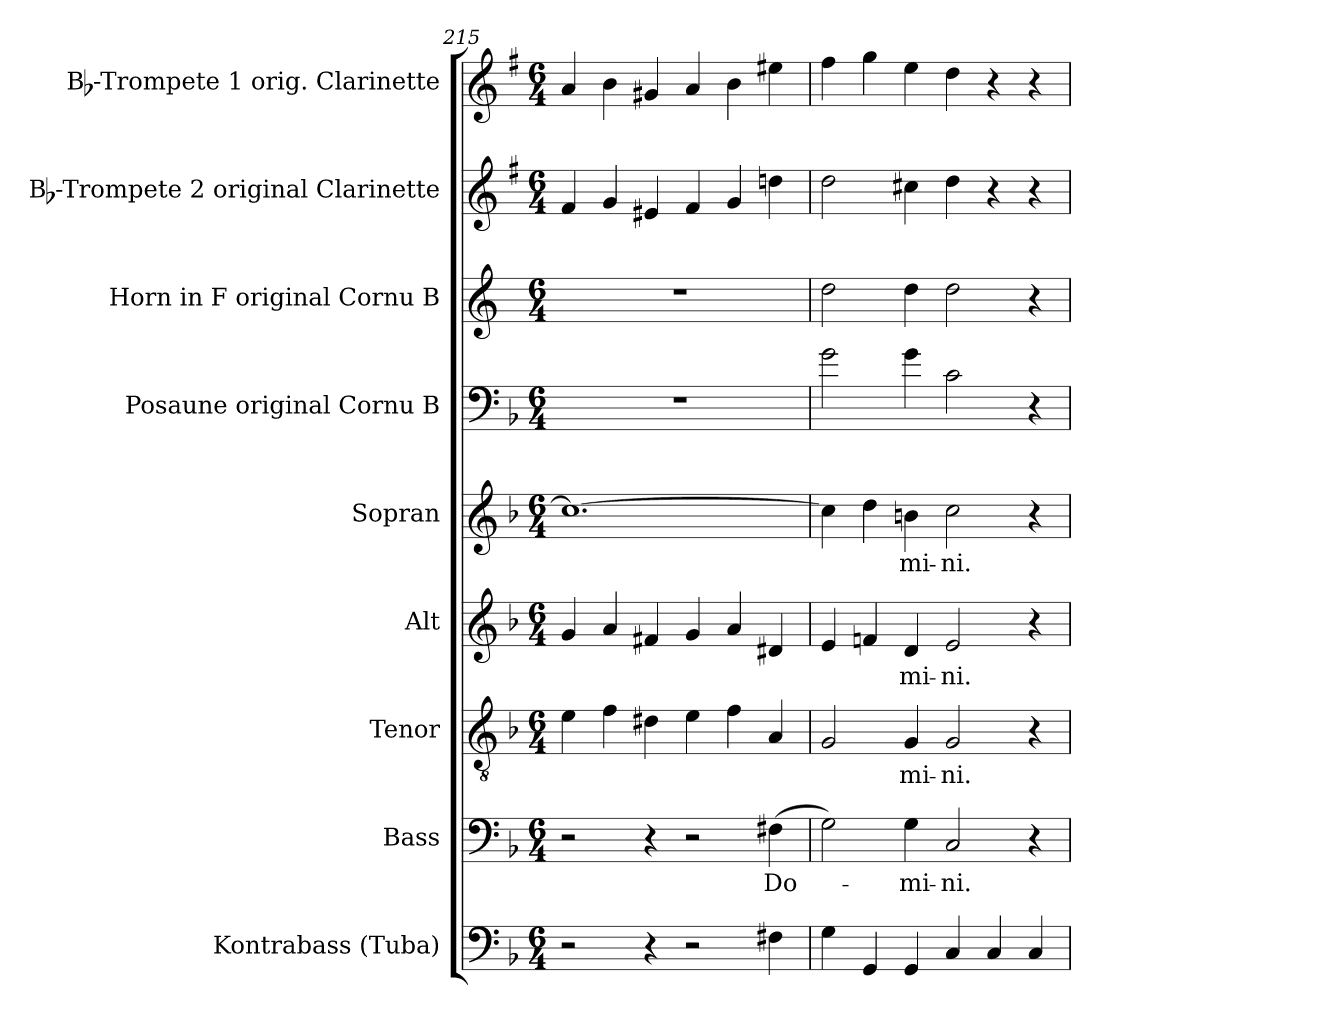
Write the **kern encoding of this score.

**kern	**kern	**text	**kern	**text	**kern	**text	**kern	**text	**kern	**kern	**kern	**kern
*part9	*part8	*part8	*part7	*part7	*part6	*part6	*part5	*part5	*part4	*part3	*part2	*part1
*staff9	*staff8	*staff8	*staff7	*staff7	*staff6	*staff6	*staff5	*staff5	*staff4	*staff3	*staff2	*staff1
*I"Kontrabass (Tuba)	*I"Bass	*	*I"Tenor	*	*I"Alt	*	*I"Sopran	*	*I"Posaune original Cornu B	*I"Horn in F original Cornu B	*I"Bb-Trompete 2 original Clarinette	*I"Bb-Trompete 1 orig. Clarinette
*I'Kb.	*I'B.	*	*I'T.	*	*I'A.	*	*I'S.	*	*I'Pos.	*I'Hrn.	*I'Bb Trp. 2	*I'Bb Trp. 1
*clefF4	*clefF4	*	*clefGv2	*	*clefG2	*	*clefG2	*	*clefF4	*clefG2	*clefG2	*clefG2
*ITrd7c12	*	*	*	*	*	*	*	*	*	*ITrd4c7	*ITrd1c2	*ITrd1c2
*k[b-]	*k[b-]	*	*k[b-]	*	*k[b-]	*	*k[b-]	*	*k[b-]	*k[b-]	*k[b-]	*k[b-]
*F:	*F:	*	*F:	*	*F:	*	*F:	*	*F:	*F:	*F:	*F:
*M6/4	*M6/4	*	*M6/4	*	*M6/4	*	*M6/4	*	*M6/4	*M6/4	*M6/4	*M6/4
=215	=215	=215	=215	=215	=215	=215	=215	=215	=215	=215	=215	=215
2r	2r	.	4e\	.	4g/	.	1.cc_	.	1.r	1.r	4e/	4g/
.	.	.	4f\	.	4a/	.	.	.	.	.	4f/	4a\
4r	4r	.	4d#X\	.	4f#X/	.	.	.	.	.	4d#X/	4f#X/
2r	2r	.	4e\	.	4g/	.	.	.	.	.	4e/	4g/
.	.	.	4f\	.	4a/	.	.	.	.	.	4f/	4a\
!	!	!LO:LY:b	!	!	!	!	!	!	!	!	!	!
4FF#X\	(>4F#X\	Do-	4A/	.	4d#X/	.	.	.	.	.	4ccn\	4dd#X\
=216	=216	=216	=216	=216	=216	=216	=216	=216	=216	=216	=216	=216
4GG\	2G\)	.	2G/	.	4e/	.	4cc\]	.	2g\	2g\	2cc\	4ee\
4GGG/	.	.	.	.	4fn/	.	4dd\	.	.	.	.	4ff\
!	!	!LO:LY:b	!	!LO:LY:b	!	!LO:LY:b	!	!LO:LY:b	!	!	!	!
4GGG/	4G\	-mi-	4G/	-mi-	4d/	-mi-	4bn\	-mi-	4g\	4g\	4bn\	4dd\
!	!	!LO:LY:b	!	!LO:LY:b	!	!LO:LY:b	!	!LO:LY:b	!	!	!	!
4CC/	2C/	-ni.	2G/	-ni.	2e/	-ni.	2cc\	-ni.	2c\	2g\	4cc\	4cc\
4CC/	.	.	.	.	.	.	.	.	.	.	4r	4r
4CC/	4r	.	4r	.	4r	.	4r	.	4r	4r	4r	4r
=	=	=	=	=	=	=	=	=	=	=	=	=
*-	*-	*-	*-	*-	*-	*-	*-	*-	*-	*-	*-	*-
